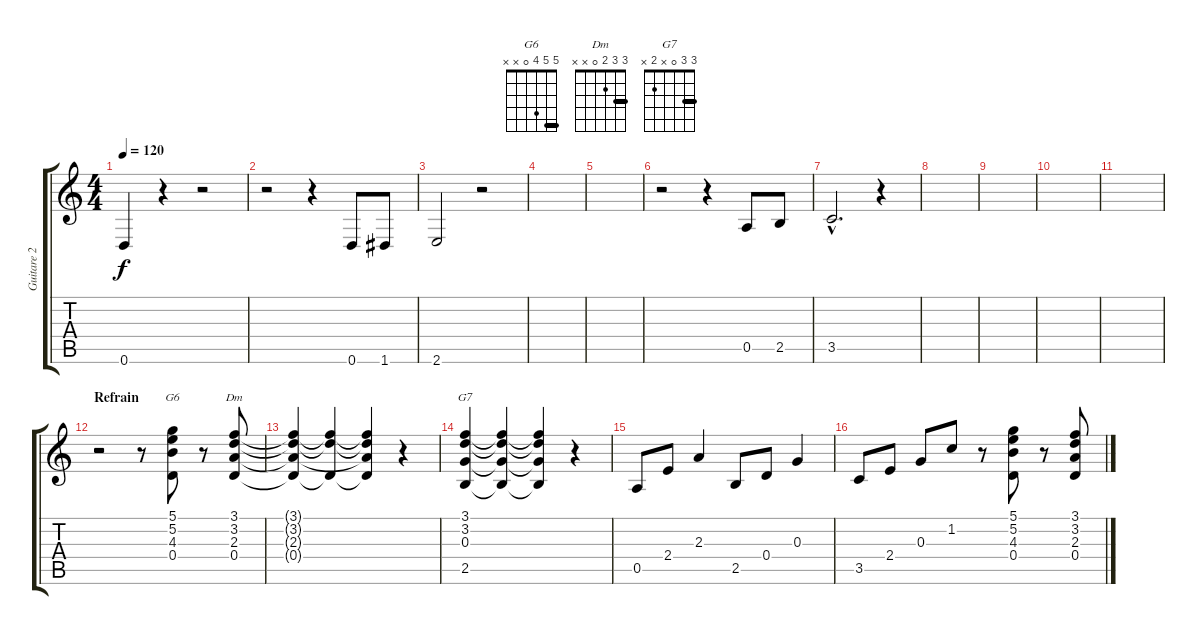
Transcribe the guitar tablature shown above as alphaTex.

\track ("Guitare 2" "Guitare 2") {instrument distortionguitar}
\staff {score tabs}
\tuning (D4 B3 G3 D3 A2 D2) {hide}
\chord ("G6" 5 5 4 0 x x) {barre 5}
\chord ("Dm" 3 3 2 0 x x) {barre 3}
\chord ("G7" 3 3 0 x 2 x) {barre 3}
\ts (4 4)
\tempo 120
\clef g2
\ks c
0.6.4{dy f} r.4 r.2 |
r.2 r.4 0.6.8 1.6.8 |
2.6.2 r.2 |
|
|
r.2 r.4 0.5.8 2.5.8 |
3.5{hac}.2{d} r.4 |
|
|
|
|
\section ("" "Refrain")
r.2 r.8 (5.1 5.2 4.3 0.4).8{ch "G6"} r.8 (3.1 3.2 2.3 0.4).8{ch "Dm"} |
(3.1{t} 3.2{t} 2.3{t} 0.4{t}).4 (3.1{t} 3.2{t} 0.4{t}).4 (3.1{t} 3.2{t} 2.3{t} 0.4{t}).4 r.4 |
(3.1 3.2 0.3 2.5).4{ch "G7"} (3.1{t} 3.2{t} 0.3{t} 2.5{t}).4 (3.1{t} 3.2{t} 0.3{t} 2.5{t}).4 r.4 |
0.5.8 2.4.8 2.3.4 2.5.8 0.4.8 0.3.4 |
3.5.8 2.4.8 0.3.8 1.2.8 r.8 (5.1 5.2 4.3 0.4).8 r.8 (3.1 3.2 2.3 0.4).8
